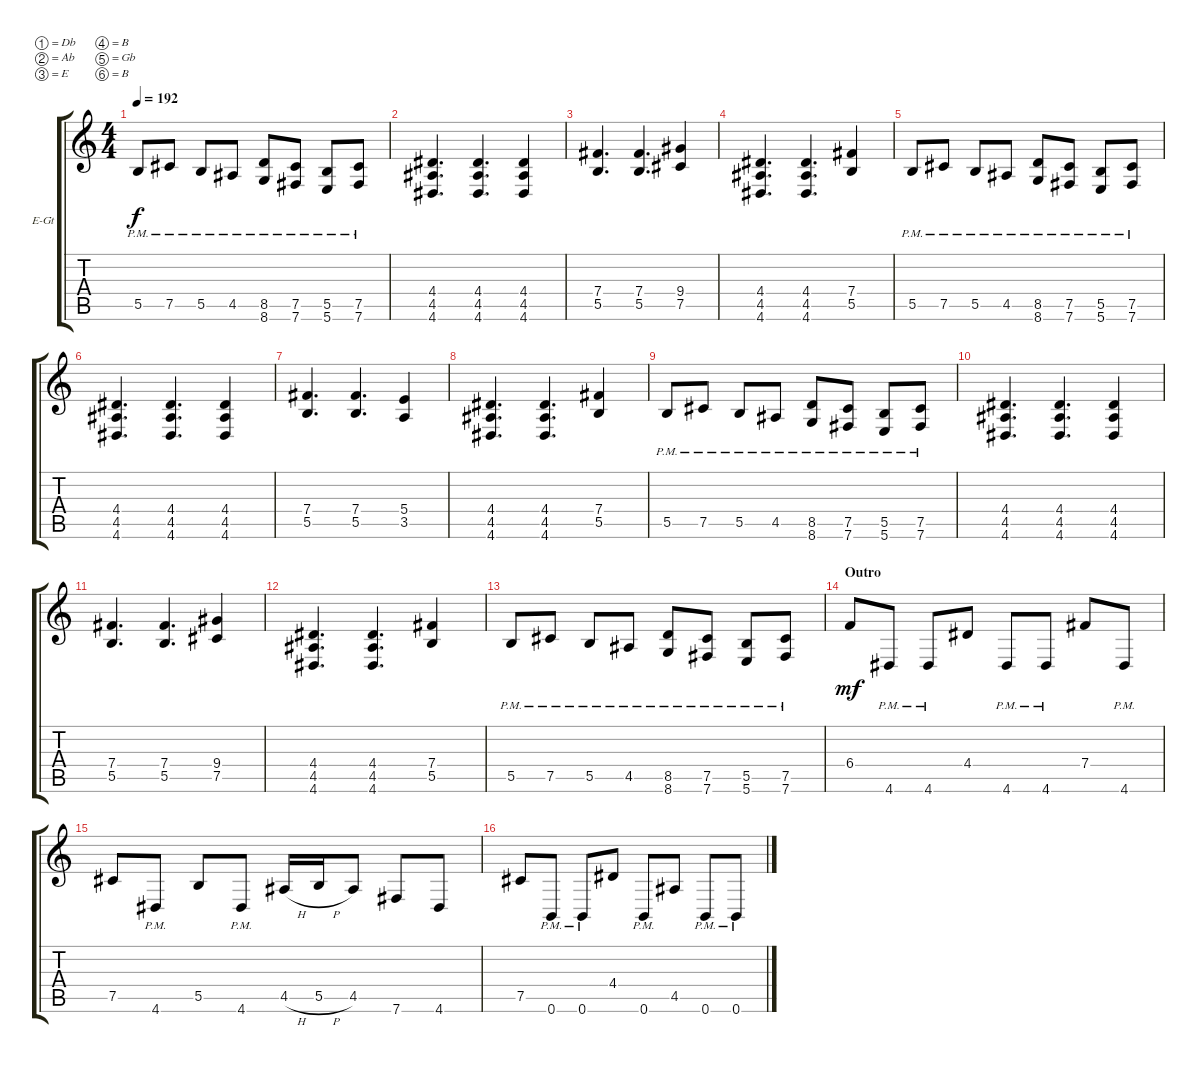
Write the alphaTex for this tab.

\bracketExtendMode groupsimilarinstruments
\firstSystemTrackNameOrientation horizontal
\otherSystemsTrackNameOrientation horizontal
\track ("Gary Smith " "E-Gt") {instrument distortionguitar}
\staff {score tabs}
\tuning (Db4 Ab3 E3 B2 Gb2 B1)
\ts (4 4)
\tempo 192
\clef g2
\ks aminor
5.5{pm}.8{dy f} 7.5{pm}.8 5.5{pm}.8 4.5{pm}.8 (8.6{pm} 8.5{pm}).8 (7.6{pm} 7.5{pm}).8 (5.6{pm} 5.5{pm}).8 (7.6{pm} 7.5{pm}).8 |
(4.6 4.5 4.4).4{d} (4.6 4.5 4.4).4{d} (4.6 4.5 4.4).4 |
(5.5 7.4).4{d} (5.5 7.4).4{d} (7.5 9.4).4 |
(4.6 4.5 4.4).4{d} (4.6 4.5 4.4).4{d} (5.5 7.4).4 |
5.5{pm}.8 7.5{pm}.8 5.5{pm}.8 4.5{pm}.8 (8.6{pm} 8.5{pm}).8 (7.6{pm} 7.5{pm}).8 (5.6{pm} 5.5{pm}).8 (7.6{pm} 7.5{pm}).8 |
(4.6 4.5 4.4).4{d} (4.6 4.5 4.4).4{d} (4.6 4.5 4.4).4 |
(5.5 7.4).4{d} (5.5 7.4).4{d} (3.5 5.4).4 |
(4.6 4.5 4.4).4{d} (4.6 4.5 4.4).4{d} (5.5 7.4).4 |
5.5{pm}.8 7.5{pm}.8 5.5{pm}.8 4.5{pm}.8 (8.6{pm} 8.5{pm}).8 (7.6{pm} 7.5{pm}).8 (5.6{pm} 5.5{pm}).8 (7.6{pm} 7.5{pm}).8 |
(4.6 4.5 4.4).4{d} (4.6 4.5 4.4).4{d} (4.6 4.5 4.4).4 |
(5.5 7.4).4{d} (5.5 7.4).4{d} (7.5 9.4).4 |
(4.6 4.5 4.4).4{d} (4.6 4.5 4.4).4{d} (5.5 7.4).4 |
5.5{pm}.8 7.5{pm}.8 5.5{pm}.8 4.5{pm}.8 (8.6{pm} 8.5{pm}).8 (7.6{pm} 7.5{pm}).8 (5.6{pm} 5.5{pm}).8 (7.6{pm} 7.5{pm}).8 |
\section ("" "Outro")
6.4.8{dy mf} 4.6{pm}.8 4.6{pm}.8 4.4.8 4.6{pm}.8 4.6{pm}.8 7.4.8 4.6{pm}.8 |
7.5.8 4.6{pm}.8 5.5.8 4.6{pm}.8 4.5{h}.16 5.5{h}.16 4.5.8 7.6.8 4.6.8 |
7.5.8 0.6{pm}.8 0.6{pm}.8 4.4.8 0.6{pm}.8 4.5.8 0.6{pm}.8 0.6{pm}.8
